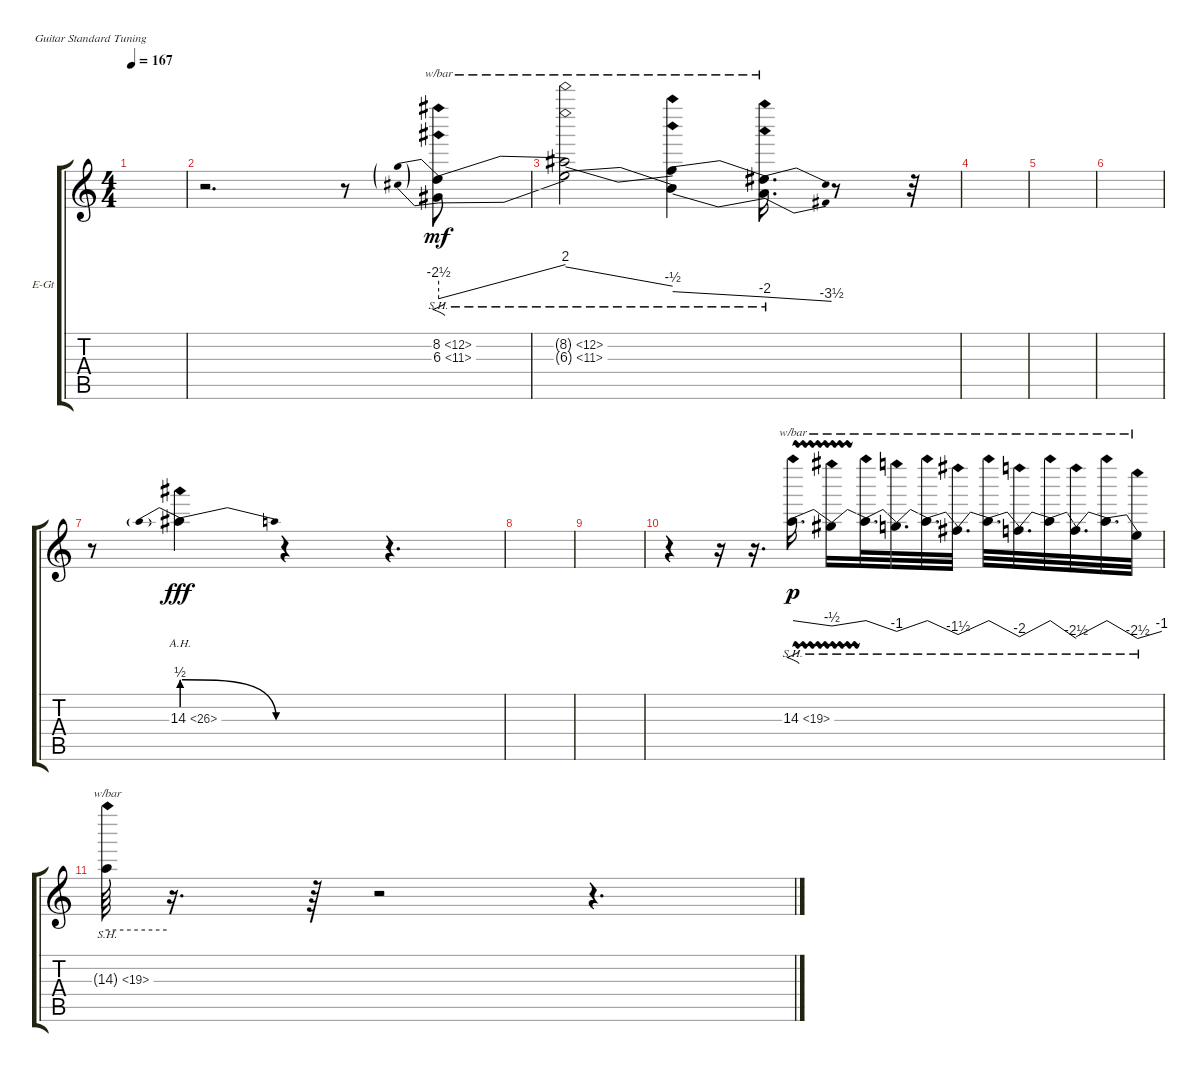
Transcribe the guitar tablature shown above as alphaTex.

\bracketExtendMode groupsimilarinstruments
\firstSystemTrackNameOrientation horizontal
\otherSystemsTrackNameOrientation horizontal
\track ("Lead harmonics doubling" "E-Gt") {instrument distortionguitar}
\staff {score tabs}
\tuning (E4 B3 G3 D3 A2 E2)
\ts (4 4)
\tempo 167
\clef g2
\scale
0.333333
\ks c
|
\scale
0.333333 r.2{d} r.8 (8.2{sh 4} 6.3{sh 5}).8{f tbe (predivedive default 0 -10 48.6 8) dy mf} |
\scale
0.333333 (6.3{sh 5 t} 8.2{sh 4 t}).2{tbe (dive default 0 6 60 -2)} (8.2{sh 4 t} 6.3{sh 5 t}).4{tbe (dive default 0 -4 60 -8)} (8.2{sh 4 t} 6.3{sh 5 t}).16{d tbe (dive default 0 -8 60 -14)} r.8 r.32 |
\scale
0.333333 |
\scale
0.333333 |
\scale
0.333333 |
\scale
0.333333 r.8 14.3{be (prebendrelease 0 2 38.4 0) ah 12}.4{dy fff} r.4 r.4{d} |
\scale
0.333333 |
\scale
0.333333 |
\scale
0.333333 r.4 r.16 r.16{d} 14.3{sh 5 vw}.16{f d tbe (dive default 0 0 40.199999999999996 -2) dy p} 14.3{sh 5 t}.16{tbe (dive default 0.6 -2 25.2 0)} 14.3{sh 5 t}.32{d tbe (dive default 0 0 27 -4)} 14.3{sh 5 t}.32{d tbe (dive default 0.6 -4 29.4 0)} 14.3{sh 5 t}.32{d tbe (dive default 0 0 33 -6)} 14.3{sh 5 t}.32{d tbe (dive default 0 -6 26.4 0)} 14.3{sh 5 t}.32{d tbe (dive default 0 0 45 -8)} 14.3{sh 5 t}.32{d tbe (dive default 0.6 -8 36.6 0)} 14.3{sh 5 t}.32{tbe (dive default 0 0 34.8 -10)} 14.3{sh 5 t}.32{d tbe (dive default 0 -8 33.6 0)} 14.3{sh 5 t}.32{d tbe (dive default 0 0 40.199999999999996 -10)} 14.3{sh 5 t}.32{tbe (dive default 0 -10 34.8 -4)} |
\scale
0.333333 14.3{sh 5 t}.64{tbe (hold default 0 0 60 0)} r.16{d} r.64 r.2 r.4{d} |
\scale
0.333333 |
\scale
0.333333 |
\scale
0.333333 |
\scale
0.333333 |
\scale
0.333333
